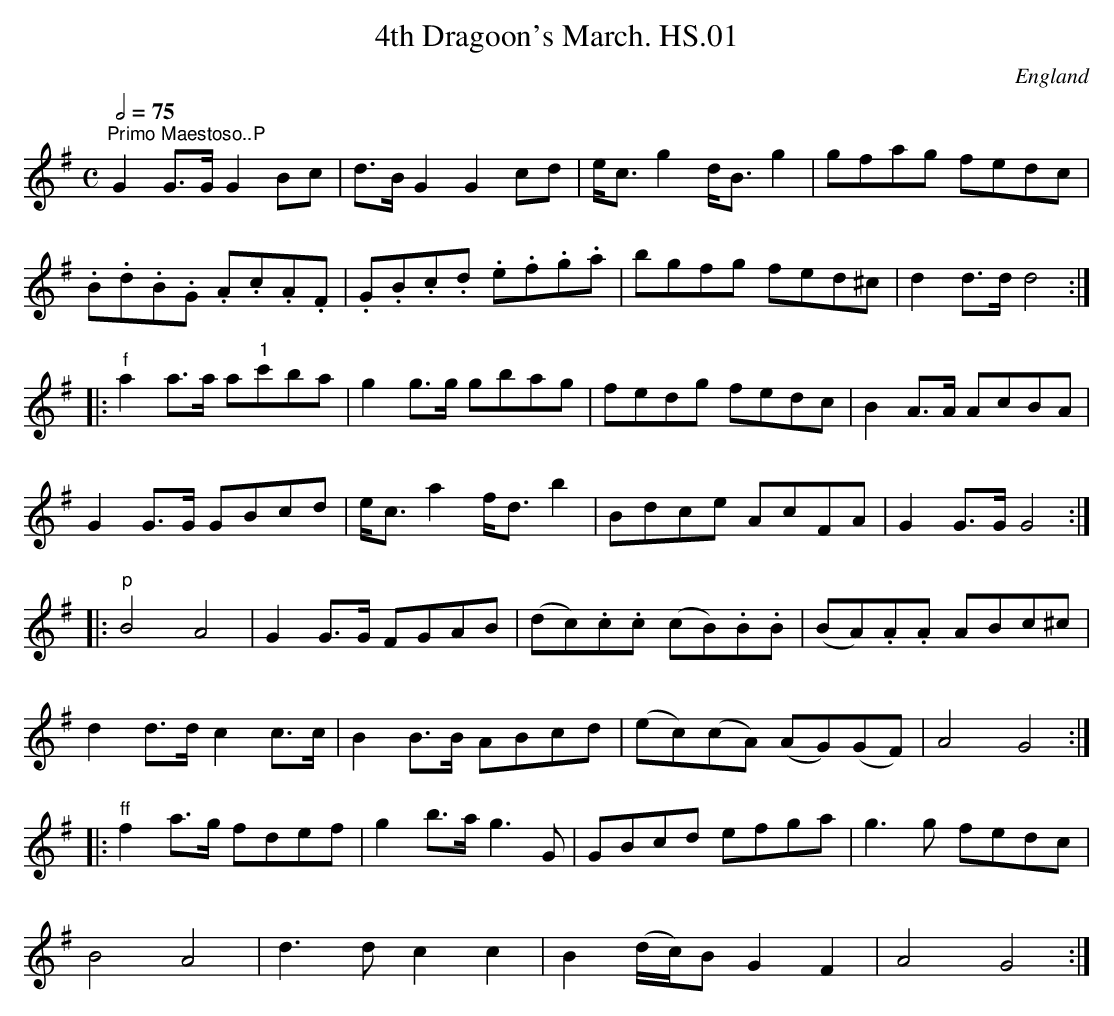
X:1
T:4th Dragoon's March. HS.01
M:C
L:1/8
Q:1/2=75
O:England
K:G major
"^Primo Maestoso..P"
G2G>GG2Bc|d>BG2G2cd|e<c g2d<Bg2|gfag fedc|!
.B.d.B.G .A.c.A.F|.G.B.c.d .e.f.g.a|bgfg fed^c|d2d>dd4:|!
|:"^f"a2a>a a"^1"c'ba|g2g>g gbag|fedg fedc|B2A>A AcBA|!
G2G>G GBcd|e<ca2f<db2|Bdce AcFA|G2G>GG4:|!
|:"^p"B4A4|G2G>G FGAB|(dc).c.c (cB).B.B|(BA).A.A ABc^c|!
d2d>d c2c>c|B2B>B ABcd|(ec)(cA) (AG)(GF)|A4G4:|!
|:"^ff"f2a>g fdef|g2b>ag3G|GBcd efga|g3g fedc|!
B4A4|d3dc2c2|B2(d/c/)B G2F2|A4G4:|
